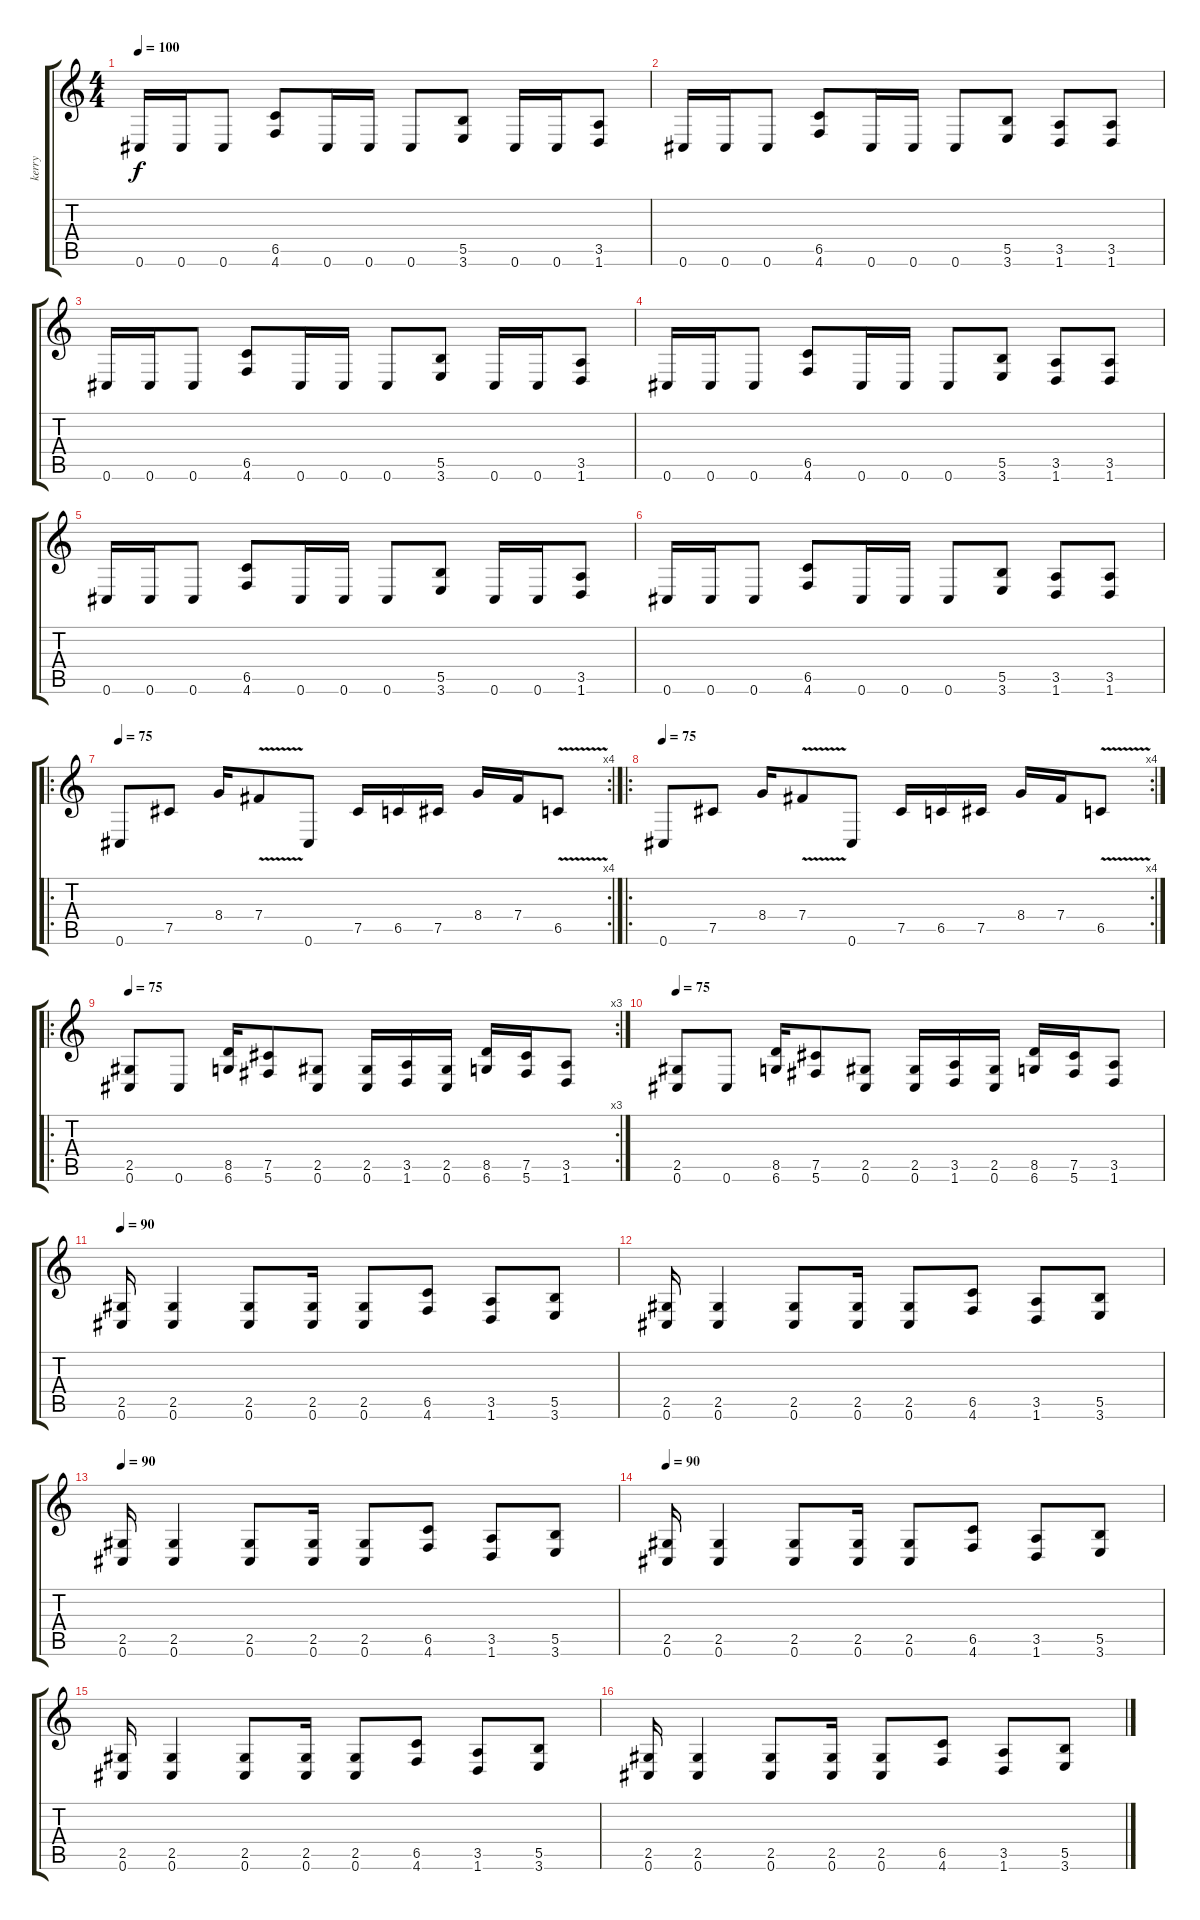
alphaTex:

\track ("kerry" "kerry") {instrument distortionguitar}
\staff {score tabs}
\tuning (Db4 Ab3 E3 B2 Gb2 Db2) {hide}
\ts (4 4)
\tempo 100
\clef g2
\ks c
0.6.16{dy f} 0.6.16 0.6.8 (6.5 4.6).8 0.6.16 0.6.16 0.6.8 (5.5 3.6).8 0.6.16 0.6.16 (3.5 1.6).8 |
0.6.16 0.6.16 0.6.8 (6.5 4.6).8 0.6.16 0.6.16 0.6.8 (5.5 3.6).8 (3.5 1.6).8 (3.5 1.6).8 |
0.6.16 0.6.16 0.6.8 (6.5 4.6).8 0.6.16 0.6.16 0.6.8 (5.5 3.6).8 0.6.16 0.6.16 (3.5 1.6).8 |
0.6.16 0.6.16 0.6.8 (6.5 4.6).8 0.6.16 0.6.16 0.6.8 (5.5 3.6).8 (3.5 1.6).8 (3.5 1.6).8 |
0.6.16 0.6.16 0.6.8 (6.5 4.6).8 0.6.16 0.6.16 0.6.8 (5.5 3.6).8 0.6.16 0.6.16 (3.5 1.6).8 |
0.6.16 0.6.16 0.6.8 (6.5 4.6).8 0.6.16 0.6.16 0.6.8 (5.5 3.6).8 (3.5 1.6).8 (3.5 1.6).8 |
\ro
\rc 4
\tempo 75
0.6.8 7.5.8 8.4.16 7.4{v}.8 0.6.8 7.5.16 6.5.16 7.5.16 8.4.16 7.4.16 6.5{v}.8 |
\ro
\rc 4
\tempo 75
0.6.8 7.5.8 8.4.16 7.4{v}.8 0.6.8 7.5.16 6.5.16 7.5.16 8.4.16 7.4.16 6.5{v}.8 |
\ro
\rc 3
\tempo 75
(2.5 0.6).8 0.6.8 (8.5 6.6).16 (7.5 5.6).8 (2.5 0.6).8 (2.5 0.6).16 (3.5 1.6).16 (2.5 0.6).16 (8.5 6.6).16 (7.5 5.6).16 (3.5 1.6).8 |
\tempo 75
(2.5 0.6).8 0.6.8 (8.5 6.6).16 (7.5 5.6).8 (2.5 0.6).8 (2.5 0.6).16 (3.5 1.6).16 (2.5 0.6).16 (8.5 6.6).16 (7.5 5.6).16 (3.5 1.6).8 |
\tempo 90
(2.5 0.6).16 (2.5 0.6).4 (2.5 0.6).8 (2.5 0.6).16 (2.5 0.6).8 (6.5 4.6).8 (3.5 1.6).8 (5.5 3.6).8 |
(2.5 0.6).16 (2.5 0.6).4 (2.5 0.6).8 (2.5 0.6).16 (2.5 0.6).8 (6.5 4.6).8 (3.5 1.6).8 (5.5 3.6).8 |
\tempo 90
(2.5 0.6).16 (2.5 0.6).4 (2.5 0.6).8 (2.5 0.6).16 (2.5 0.6).8 (6.5 4.6).8 (3.5 1.6).8 (5.5 3.6).8 |
\tempo 90
(2.5 0.6).16 (2.5 0.6).4 (2.5 0.6).8 (2.5 0.6).16 (2.5 0.6).8 (6.5 4.6).8 (3.5 1.6).8 (5.5 3.6).8 |
(2.5 0.6).16 (2.5 0.6).4 (2.5 0.6).8 (2.5 0.6).16 (2.5 0.6).8 (6.5 4.6).8 (3.5 1.6).8 (5.5 3.6).8 |
(2.5 0.6).16 (2.5 0.6).4 (2.5 0.6).8 (2.5 0.6).16 (2.5 0.6).8 (6.5 4.6).8 (3.5 1.6).8 (5.5 3.6).8
